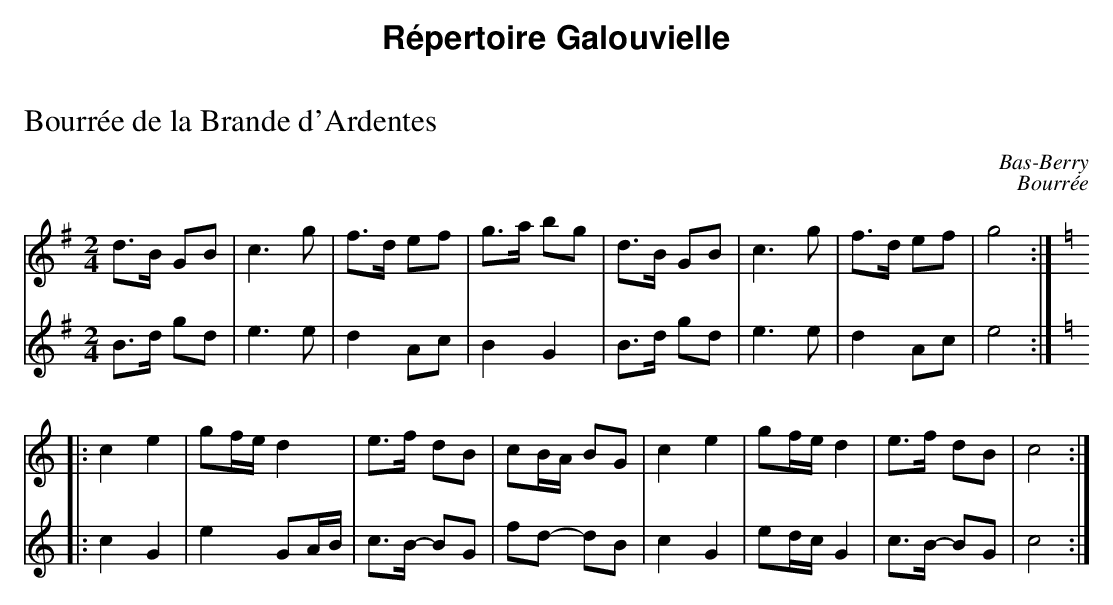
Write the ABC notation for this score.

X:1
T:Bourrée de la Brande d'Ardentes
C:Bas-Berry
M:2/4
L:1/16
K:G
V:1
d3B G2B2|c6g2|f3d e2f2|g3a b2g2|d3B G2B2|c6g2|f3d e2f2|g8:|
|:
K:C
c4e4|g2fe d4|e3f d2B2|c2BA B2G2|c4e4|g2fe d4|e3f d2B2|c8:|
V:2
B3d g2d2|e6e2|d4A2c2|B4G4|B3d g2d2|e6e2| d4 A2c2| e8 :|
|:
K:C
c4G4 | e4 G2AB | c2>B2- B2G2 | f2d2- d2B2 | c4G4 | e2dc G4 | c2>B2- B2G2 | c8 :|
